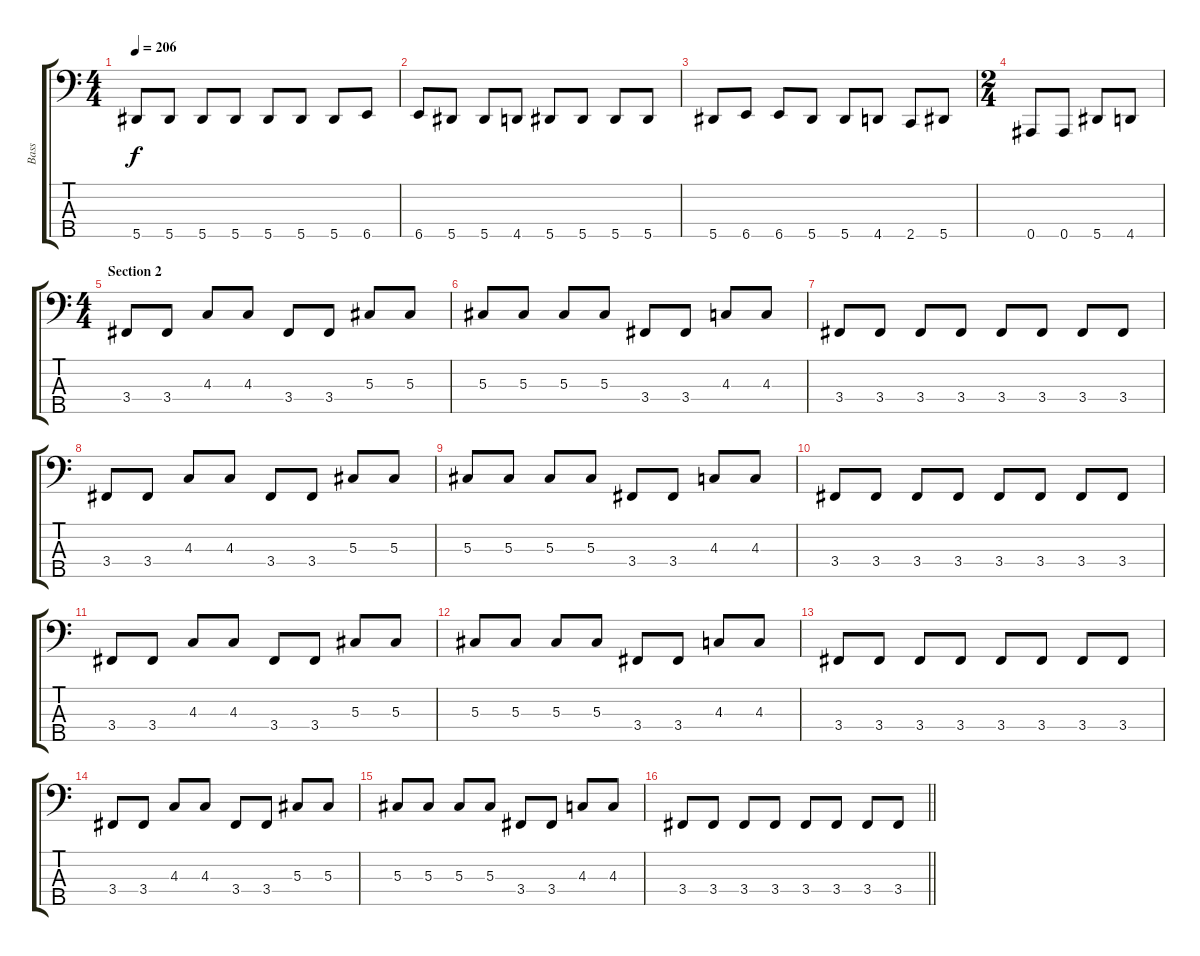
\track ("Bass" "Bass") {instrument electricbassfinger}
\staff {score tabs}
\tuning (Gb2 Db2 Ab1 Eb1 Bb0) {hide}
\ts (4 4)
\tempo 206
\clef f4
\ks c
5.5.8{dy f} 5.5.8 5.5.8 5.5.8 5.5.8 5.5.8 5.5.8 6.5.8 |
6.5.8 5.5.8 5.5.8 4.5.8 5.5.8 5.5.8 5.5.8 5.5.8 |
5.5.8 6.5.8 6.5.8 5.5.8 5.5.8 4.5.8 2.5.8 5.5.8 |
\ts (2 4)
0.5.8 0.5.8 5.5.8 4.5.8 |
\ts (4 4)
\section ("" "Section 2")
3.4.8 3.4.8 4.3.8 4.3.8 3.4.8 3.4.8 5.3.8 5.3.8 |
5.3.8 5.3.8 5.3.8 5.3.8 3.4.8 3.4.8 4.3.8 4.3.8 |
3.4.8 3.4.8 3.4.8 3.4.8 3.4.8 3.4.8 3.4.8 3.4.8 |
3.4.8 3.4.8 4.3.8 4.3.8 3.4.8 3.4.8 5.3.8 5.3.8 |
5.3.8 5.3.8 5.3.8 5.3.8 3.4.8 3.4.8 4.3.8 4.3.8 |
3.4.8 3.4.8 3.4.8 3.4.8 3.4.8 3.4.8 3.4.8 3.4.8 |
3.4.8 3.4.8 4.3.8 4.3.8 3.4.8 3.4.8 5.3.8 5.3.8 |
5.3.8 5.3.8 5.3.8 5.3.8 3.4.8 3.4.8 4.3.8 4.3.8 |
3.4.8 3.4.8 3.4.8 3.4.8 3.4.8 3.4.8 3.4.8 3.4.8 |
3.4.8 3.4.8 4.3.8 4.3.8 3.4.8 3.4.8 5.3.8 5.3.8 |
5.3.8 5.3.8 5.3.8 5.3.8 3.4.8 3.4.8 4.3.8 4.3.8 |
\barLineRight lightlight
3.4.8 3.4.8 3.4.8 3.4.8 3.4.8 3.4.8 3.4.8 3.4.8
